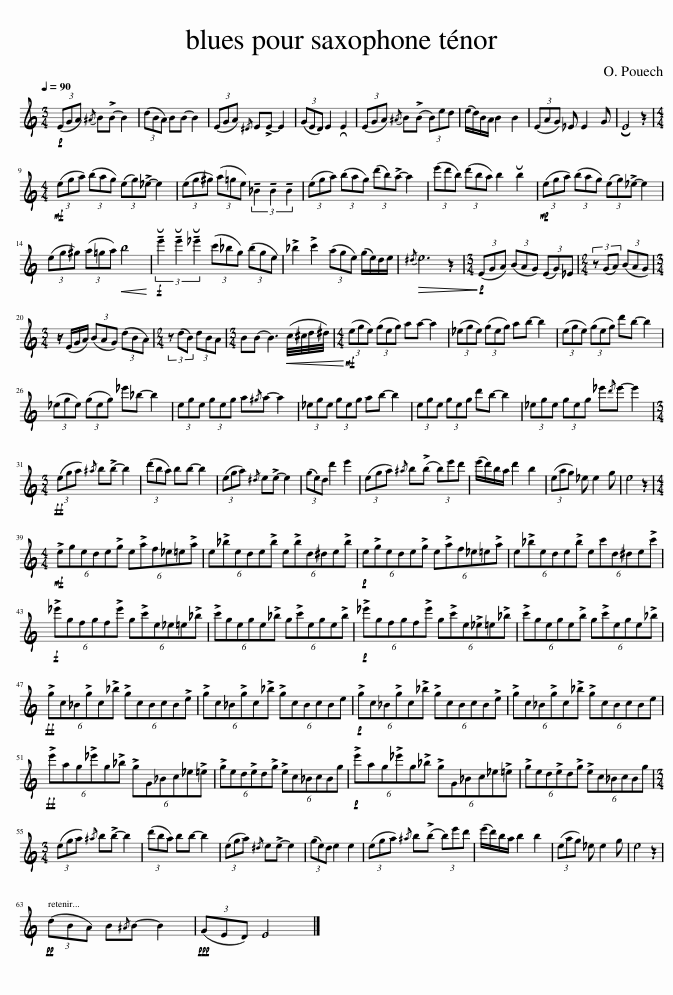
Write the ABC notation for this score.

X:1
L:1/8
Q:1/4=90
M:3/4
I:linebreak $
K:none
V:1 treble transpose=-14
V:1
[K:C]!p! (3(EGA){/^A} B!>!B- B2 | (3(dBA) BB- B2 | (3(EGA){/^D} E!>!E- E2 | (3(GE)D E2 E2 | (3(EGA){/^A} B(!>!B (3B)ed | %5
 (e/d/)B/A/ B2 B2 | (3(EAG) _E E2 G | E4 z2 |$[M:4/4]!mf! (3(ega) (3(bag) (3(eg)!>!_e- e2 | (3(eg^g) (3(a=ge) (3!tenuto!_B2 !tenuto!B2 !tenuto!B2 | %10
 (3(ega) (3(bag) (3(d'b)!>!a- a2 | (3(e'd'b) (3(d'ba) b2 b2 |!mp! (3(ega) (3(bag) (3(eg)!>!_e- e2 |$ (3(eg)^g (3(a=ga)!<(! b4!<)! |!f! (3!tenuto!e'2 !tenuto!e'2 !tenuto!_e'2 (3(c'_bg) (3(bge) | %15
 !>!_b2 !>!c'2 (3(age) (g/e/)d/e/ |!>(!{/^d} e6 z2!>)! |[M:3/4]!p! (3(EG)A (3(BAG) (3(EG)_E |[M:2/4] (3z (GA) (3(BAG) |$[M:3/4] z/ (E/G/A/) (3(BAG) (3(dBA) | %20
[M:2/4] (3z (dB) (3dBA |[M:3/4] B(B B3)!<(! (c/4^c/4d/4)^d/4!<)! |[M:4/4]!mf! (3(ege) (3(geg) aa- a2 | (3(_ege) (3(geg) ab- b2 | (3(ege) (3(geg) d'b- b2 |$ %25
 (3(_ege) (3(geg) _e'_b- b2 | (3ege (3geg a{/^g}a- a2 | (3_ege (3geg ab- b2 | (3ege (3geg d'b- b2 | (3_ege (3geg _e'{/d'}e'- e'2 |$ %30
[M:3/4]!ff! (3(ega){/^a} b!>!b- b2 | (3(d'ba) bb- b2 | (3(ega){/^d} e!>!e- e2 | (3(ge)d d'2 e'2 | (3(ega){/^a} b(!>!b (3b)e'd' | %35
 (e'/d'/)b/a/ d'2 b2 | (3(eag) _e e2 g | e4 z2 |$[M:4/4]!mf! (6:4:6!>!egede!>!g (6:4:6e!>!af_e=e!>!a | (6:4:6e!>!_bede!>!b (6:4:6e!>!bd^de!>!b | %40
!p! (6:4:6e!>!gede!>!g (6:4:6e!>!af_e=e!>!a | (6:4:6e!>!_bede!>!b (6:4:6ec'd^de!>!c' |$!f! (6:4:6!>!_e'gfgf!>!e' (6:4:6g!>!c'e_e=e!>!_b | (6:4:6!>!c'gege!>!_b (6:4:6g!>!c'ege!>!b |!p! (6:4:6!>!_e'gfgf!>!e' (6:4:6g!>!c'e!>!_e=e!>!_b | %45
 (6:4:6!>!c'gege!>!b (6:4:6g!>!c'ege!>!_b |$!ff! (6:4:6!>!gc_B!>!gc!>!_b (6:4:6!>!gcBcB!>!e | (6:4:6!>!gc_B!>!gc!>!_b (6:4:6!>!gcBcBe |!p! (6:4:6!>!gc_B!>!gc!>!_b (6:4:6!>!gcBcB!>!e | (6:4:6!>!gc_B!>!gc!>!_b (6:4:6!>!gcBcBe |$ %50
!ff! (6:4:6!>!e'ag!>!_e'g!>!_b (6:4:6!>!gG_Bc_e!>!=e | (6:4:6!>!ged!>!ed!>!g (6:4:6!>!ec_BcBg |!p! (6:4:6!>!e'ag!>!_e'g!>!_b (6:4:6!>!gG_Bc_e!>!=e | (6:4:6!>!ged!>!ed!>!g (6:4:6!>!ec_BcBg |$[M:3/4] (3(ega){/^a} b!>!b- b2 | %55
 (3(d'ba) bb- b2 | (3(ega){/^d} e!>!e- e2 | (3(ge)d e2 e2 | (3(ega){/^a} b(!>!b (3b)e'd' | (e'/d'/)b/a/ b2 b2 | %60
 (3(eag) _e e2 g | e4 z2 |$!pp! (3(dBA) B{/^A}B- B2 |!ppp! (3(GED) E4 |] %64
